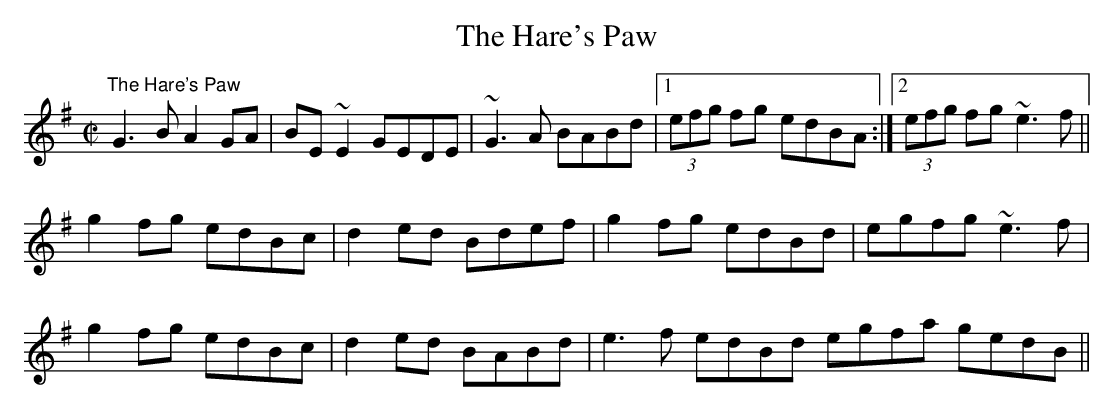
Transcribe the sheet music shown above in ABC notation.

X:1
T:The Hare's Paw
M:C|
K:G
"The Hare's Paw"
G3B A2GA|BE~E2 GEDE|~G3A BABd|1 (3efg fg edBA:|2 (3efg fg ~e3f||
g2fg edBc|d2ed Bdef|g2fg edBd|egfg ~e3f|
g2fg edBc|d2ed BABd|e3f edBd egfa gedB||
